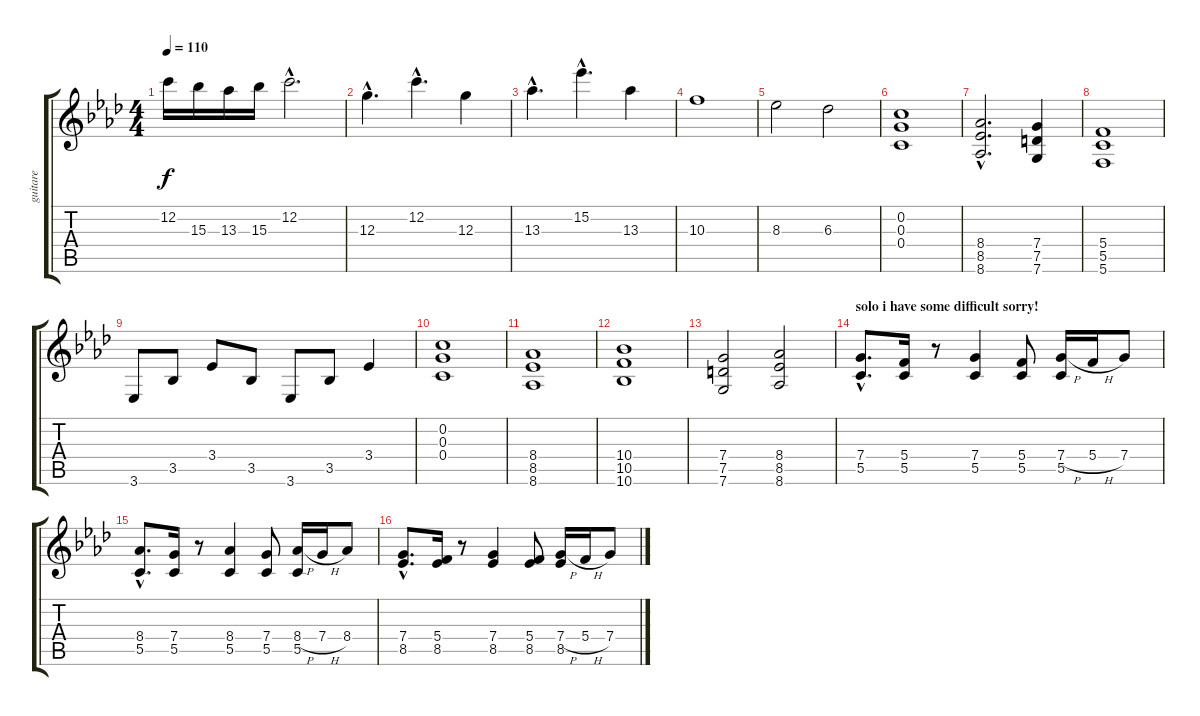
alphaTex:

\track ("guitare" "guitare") {instrument acousticguitarnylon}
\staff {score tabs}
\tuning (Eb4 C4 G3 C3 G2 C2) {hide}
\ts (4 4)
\tempo 110
\clef g2
\ks fminor
12.2.16{dy f} 15.3.16 13.3.16 15.3.16 12.2{hac}.2{d} |
12.3{hac}.4{d volume 13 instrument distortionguitar} 12.2{hac}.4{d} 12.3.4 |
13.3{hac}.4{d} 15.2{hac}.4{d} 13.3.4 |
10.3.1 |
8.3.2 6.3.2 |
(0.2 0.3 0.4).1{instrument distortionguitar} |
(8.4{hac} 8.5{hac} 8.6{hac}).2{d} (7.4 7.5 7.6).4 |
(5.4 5.5 5.6).1 |
3.6.8 3.5.8 3.4.8 3.5.8 3.6.8 3.5.8 3.4.4 |
(0.2 0.3 0.4).1 |
(8.4 8.5 8.6).1 |
(10.4 10.5 10.6).1 |
(7.4 7.5 7.6).2 (8.4 8.5 8.6).2 |
\section ("" "solo i have some difficult sorry!")
(7.4{hac} 5.5{hac}).8{d} (5.4 5.5).16 r.8 (7.4 5.5).4 (5.4 5.5).8 (7.4{h} 5.5).16 5.4{h}.16 7.4.8 |
(8.4{hac} 5.5{hac}).8{d} (7.4 5.5).16 r.8 (8.4 5.5).4 (7.4 5.5).8 (8.4{h} 5.5).16 7.4{h}.16 8.4.8 |
(7.4{hac} 8.5{hac}).8{d} (5.4 8.5).16 r.8 (7.4 8.5).4 (5.4 8.5).8 (7.4{h} 8.5).16 5.4{h}.16 7.4.8
